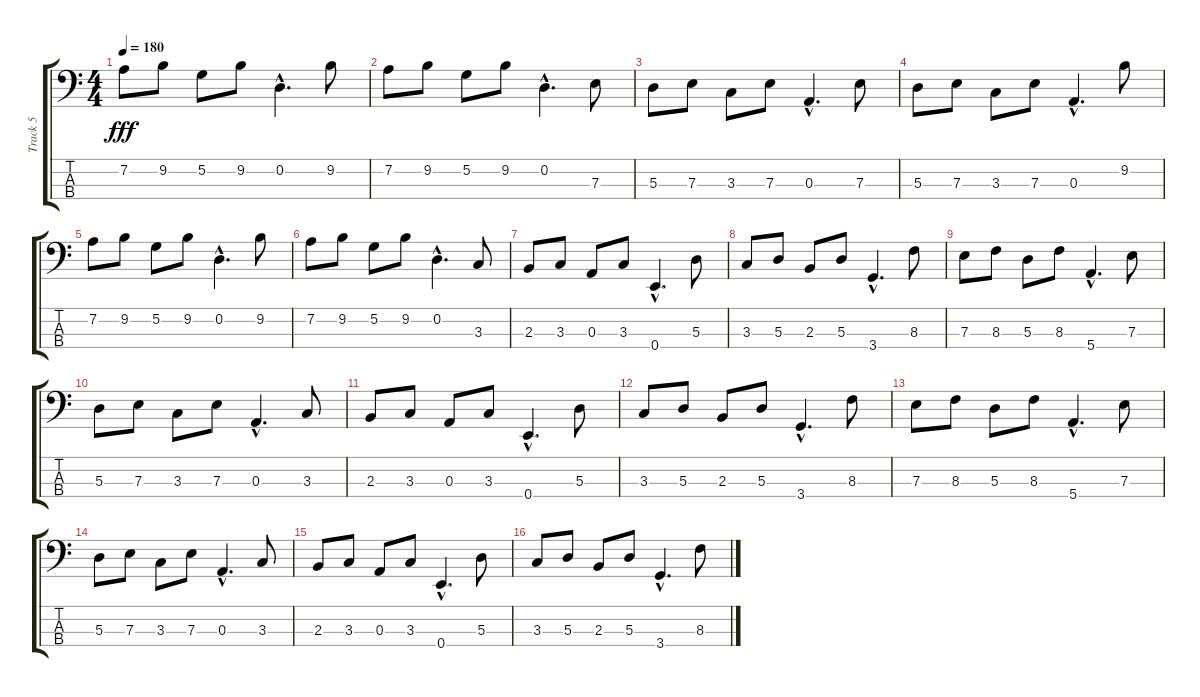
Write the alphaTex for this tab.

\track ("Track 5" "Track 5") {instrument electricbassfinger}
\staff {score tabs}
\tuning (G2 D2 A1 E1) {hide}
\ts (4 4)
\tempo 180
\clef f4
\ks c
7.2.8{dy fff} 9.2.8 5.2.8 9.2.8 0.2{hac}.4{d} 9.2.8 |
7.2.8 9.2.8 5.2.8 9.2.8 0.2{hac}.4{d} 7.3.8 |
5.3.8 7.3.8 3.3.8 7.3.8 0.3{hac}.4{d} 7.3.8 |
5.3.8 7.3.8 3.3.8 7.3.8 0.3{hac}.4{d} 9.2.8 |
7.2.8 9.2.8 5.2.8 9.2.8 0.2{hac}.4{d} 9.2.8 |
7.2.8 9.2.8 5.2.8 9.2.8 0.2{hac}.4{d} 3.3.8 |
2.3.8 3.3.8 0.3.8 3.3.8 0.4{hac}.4{d} 5.3.8 |
3.3.8 5.3.8 2.3.8 5.3.8 3.4{hac}.4{d} 8.3.8 |
7.3.8 8.3.8 5.3.8 8.3.8 5.4{hac}.4{d} 7.3.8 |
5.3.8 7.3.8 3.3.8 7.3.8 0.3{hac}.4{d} 3.3.8 |
2.3.8 3.3.8 0.3.8 3.3.8 0.4{hac}.4{d} 5.3.8 |
3.3.8 5.3.8 2.3.8 5.3.8 3.4{hac}.4{d} 8.3.8 |
7.3.8 8.3.8 5.3.8 8.3.8 5.4{hac}.4{d} 7.3.8 |
5.3.8 7.3.8 3.3.8 7.3.8 0.3{hac}.4{d} 3.3.8 |
2.3.8 3.3.8 0.3.8 3.3.8 0.4{hac}.4{d} 5.3.8 |
3.3.8 5.3.8 2.3.8 5.3.8 3.4{hac}.4{d} 8.3.8
